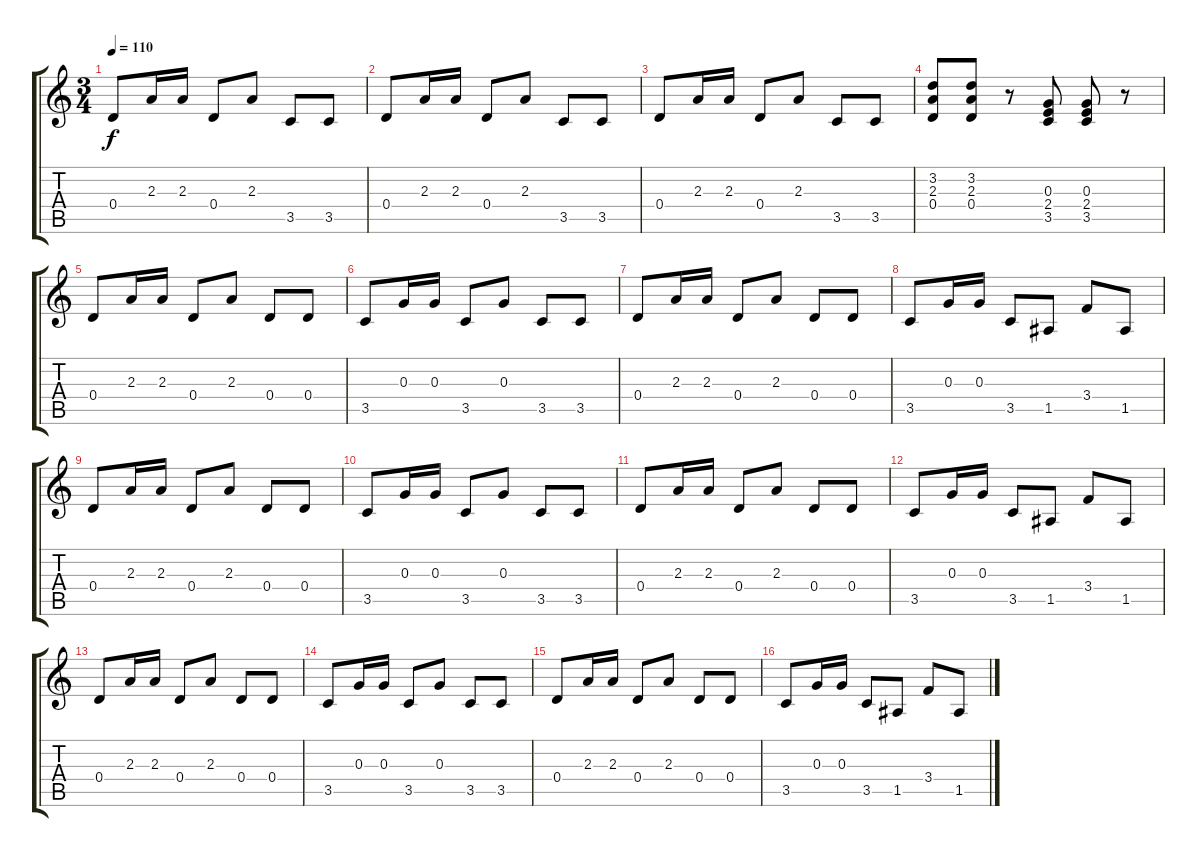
\track "" {instrument acousticguitarsteel}
\staff {score tabs}
\tuning (E4 B3 G3 D3 A2 E2) {hide}
\ts (3 4)
\tempo 110
\tempo 115
\tempo 110
\clef g2
\ks c
0.4.8{dy f instrument acousticguitarsteel} 2.3.16 2.3.16 0.4.8 2.3.8 3.5.8 3.5.8 |
0.4.8 2.3.16 2.3.16 0.4.8 2.3.8 3.5.8 3.5.8 |
0.4.8 2.3.16 2.3.16 0.4.8 2.3.8 3.5.8 3.5.8 |
(3.2 2.3 0.4).8 (3.2 2.3 0.4).8 r.8 (0.3 2.4 3.5).8 (0.3 2.4 3.5).8 r.8 |
0.4.8 2.3.16 2.3.16 0.4.8 2.3.8 0.4.8 0.4.8 |
3.5.8 0.3.16 0.3.16 3.5.8 0.3.8 3.5.8 3.5.8 |
0.4.8 2.3.16 2.3.16 0.4.8 2.3.8 0.4.8 0.4.8 |
3.5.8 0.3.16 0.3.16 3.5.8 1.5.8 3.4.8 1.5.8 |
0.4.8 2.3.16 2.3.16 0.4.8 2.3.8 0.4.8 0.4.8 |
3.5.8 0.3.16 0.3.16 3.5.8 0.3.8 3.5.8 3.5.8 |
0.4.8 2.3.16 2.3.16 0.4.8 2.3.8 0.4.8 0.4.8 |
3.5.8 0.3.16 0.3.16 3.5.8 1.5.8 3.4.8 1.5.8 |
0.4.8 2.3.16 2.3.16 0.4.8 2.3.8 0.4.8 0.4.8 |
3.5.8 0.3.16 0.3.16 3.5.8 0.3.8 3.5.8 3.5.8 |
0.4.8 2.3.16 2.3.16 0.4.8 2.3.8 0.4.8 0.4.8 |
3.5.8 0.3.16 0.3.16 3.5.8 1.5.8 3.4.8 1.5.8
